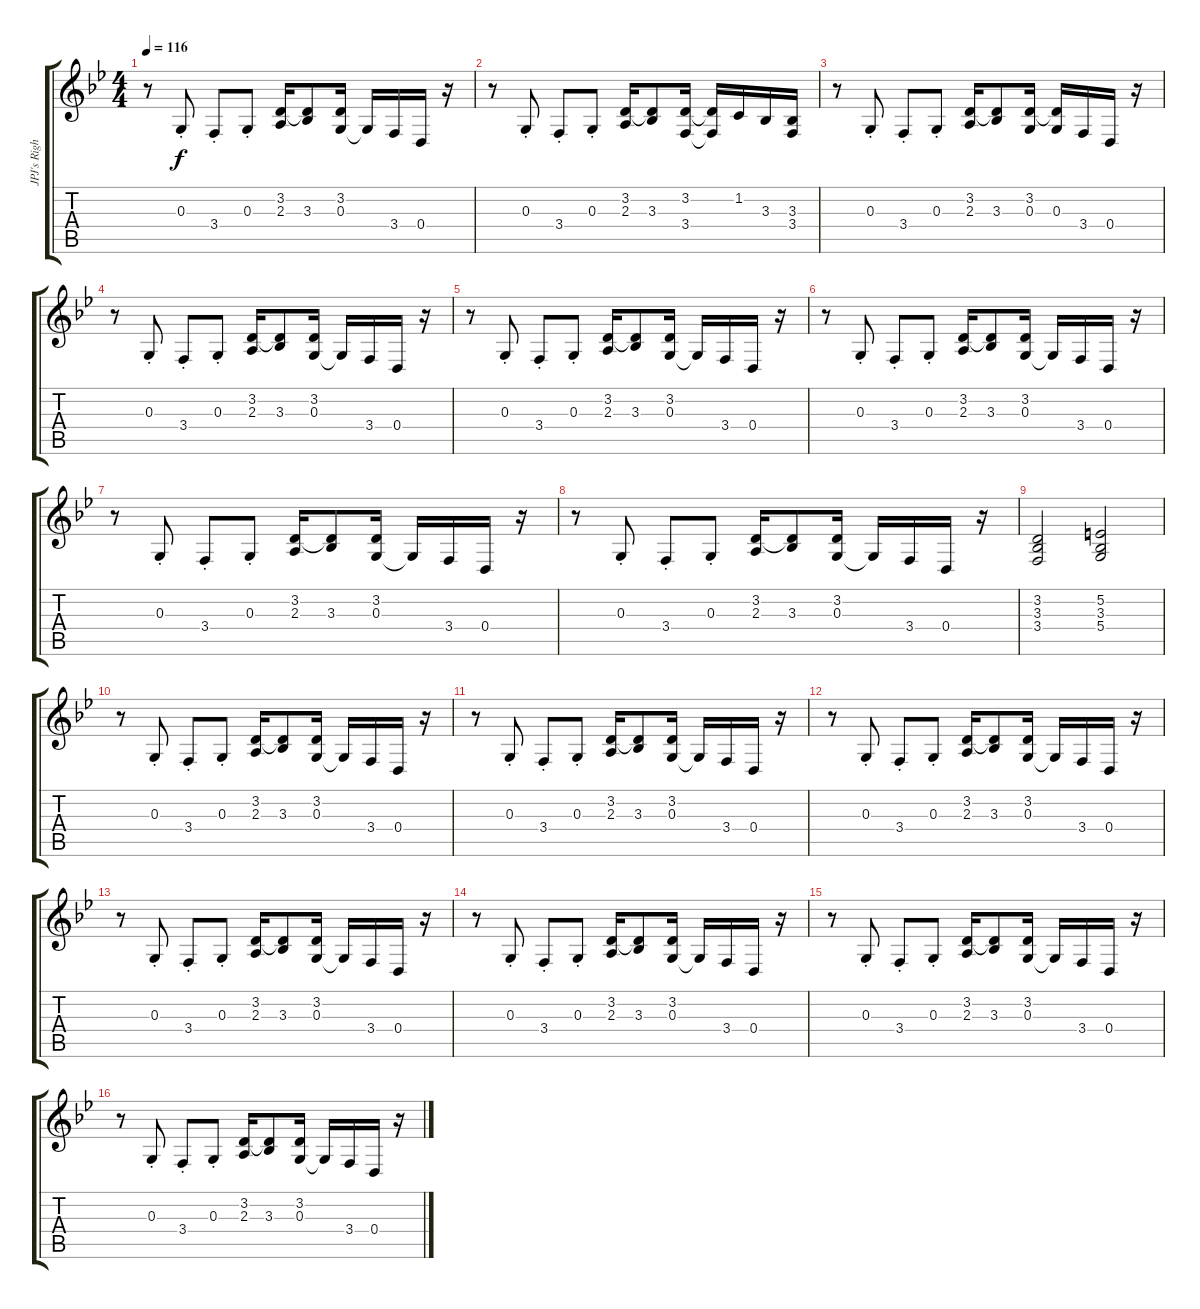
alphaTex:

\track ("JPJ's Right Hand" "JPJ's Righ") {instrument harpsichord}
\staff {score tabs}
\tuning (E4 B3 G3 D3 A2 E2) {hide}
\ts (4 4)
\tempo 116
\clef g2
\ks bb
r.8{dy f instrument harpsichord} 0.3{st}.8 3.4{st}.8 0.3{st}.8 (3.2 2.3).16 (3.2{t} 3.3).8 (3.2 0.3).16 0.3{t}.16 3.4.16 0.4.16 r.16 |
r.8 0.3{st}.8 3.4{st}.8 0.3{st}.8 (3.2 2.3).16 (3.2{t} 3.3).8 (3.2 3.4).16 (3.2{t} 3.4{t}).16 1.2.16 3.3.16 (3.3 3.4).16 |
r.8 0.3{st}.8 3.4{st}.8 0.3{st}.8 (3.2 2.3).16 (3.2{t} 3.3).8 (3.2 0.3).16 (3.2{t} 0.3).16 3.4.16 0.4.16 r.16 |
r.8 0.3{st}.8 3.4{st}.8 0.3{st}.8 (3.2 2.3).16 (3.2{t} 3.3).8 (3.2 0.3).16 0.3{t}.16 3.4.16 0.4.16 r.16 |
r.8 0.3{st}.8 3.4{st}.8 0.3{st}.8 (3.2 2.3).16 (3.2{t} 3.3).8 (3.2 0.3).16 0.3{t}.16 3.4.16 0.4.16 r.16 |
r.8 0.3{st}.8 3.4{st}.8 0.3{st}.8 (3.2 2.3).16 (3.2{t} 3.3).8 (3.2 0.3).16 0.3{t}.16 3.4.16 0.4.16 r.16 |
r.8 0.3{st}.8 3.4{st}.8 0.3{st}.8 (3.2 2.3).16 (3.2{t} 3.3).8 (3.2 0.3).16 0.3{t}.16 3.4.16 0.4.16 r.16 |
r.8 0.3{st}.8 3.4{st}.8 0.3{st}.8 (3.2 2.3).16 (3.2{t} 3.3).8 (3.2 0.3).16 0.3{t}.16 3.4.16 0.4.16 r.16 |
(3.2 3.3 3.4).2 (5.2 3.3 5.4).2 |
r.8 0.3{st}.8 3.4{st}.8 0.3{st}.8 (3.2 2.3).16 (3.2{t} 3.3).8 (3.2 0.3).16 0.3{t}.16 3.4.16 0.4.16 r.16 |
r.8 0.3{st}.8 3.4{st}.8 0.3{st}.8 (3.2 2.3).16 (3.2{t} 3.3).8 (3.2 0.3).16 0.3{t}.16 3.4.16 0.4.16 r.16 |
r.8 0.3{st}.8 3.4{st}.8 0.3{st}.8 (3.2 2.3).16 (3.2{t} 3.3).8 (3.2 0.3).16 0.3{t}.16 3.4.16 0.4.16 r.16 |
r.8 0.3{st}.8 3.4{st}.8 0.3{st}.8 (3.2 2.3).16 (3.2{t} 3.3).8 (3.2 0.3).16 0.3{t}.16 3.4.16 0.4.16 r.16 |
r.8 0.3{st}.8 3.4{st}.8 0.3{st}.8 (3.2 2.3).16 (3.2{t} 3.3).8 (3.2 0.3).16 0.3{t}.16 3.4.16 0.4.16 r.16 |
r.8 0.3{st}.8 3.4{st}.8 0.3{st}.8 (3.2 2.3).16 (3.2{t} 3.3).8 (3.2 0.3).16 0.3{t}.16 3.4.16 0.4.16 r.16 |
r.8 0.3{st}.8 3.4{st}.8 0.3{st}.8 (3.2 2.3).16 (3.2{t} 3.3).8 (3.2 0.3).16 0.3{t}.16 3.4.16 0.4.16 r.16
